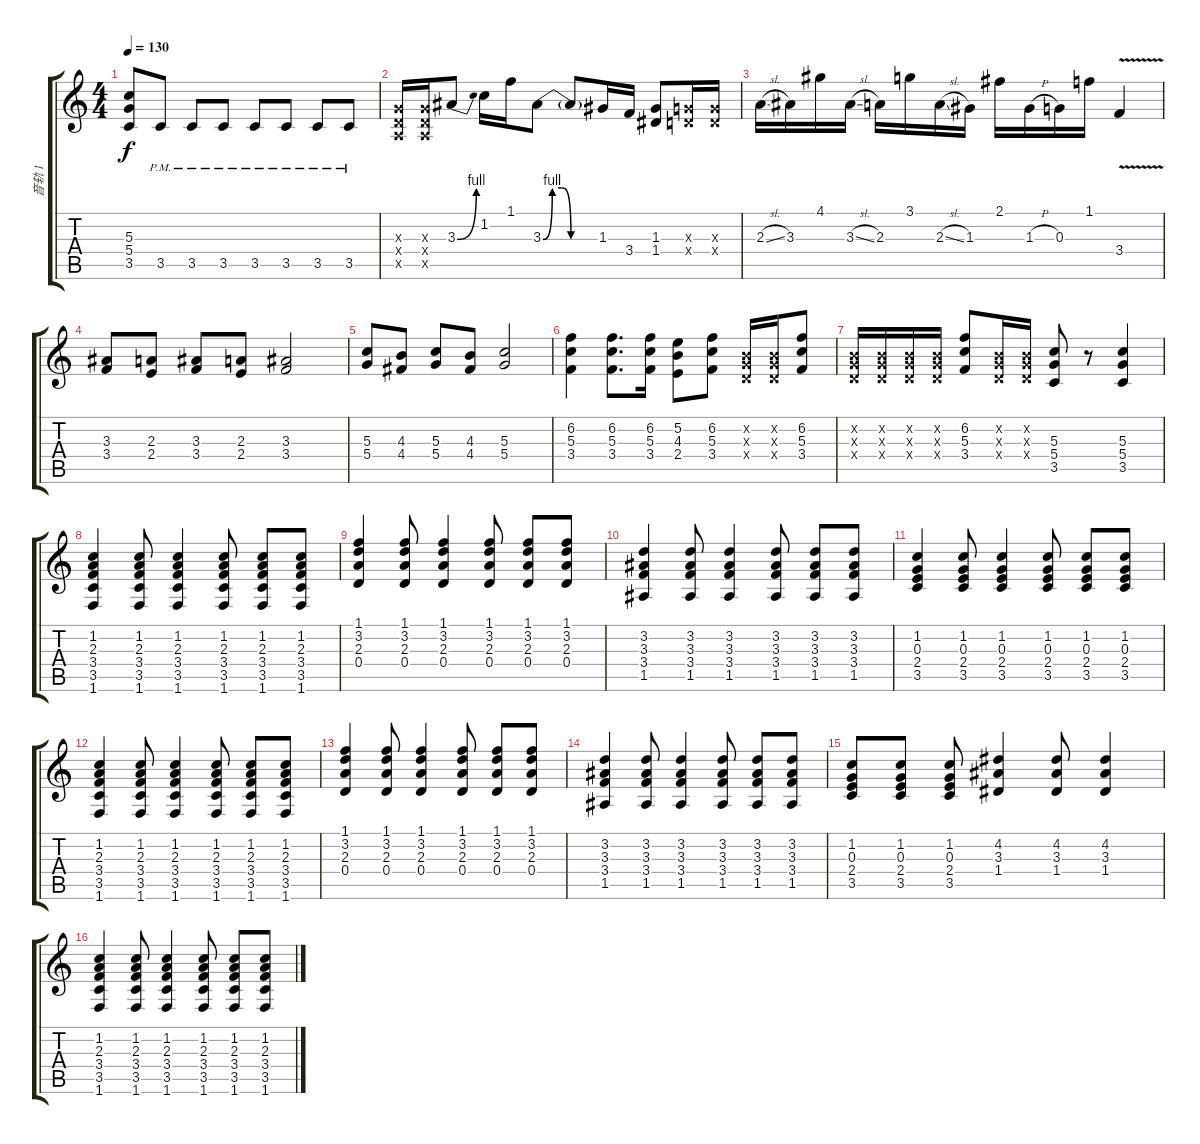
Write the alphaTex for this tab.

\track ("音轨 1" "音轨 1") {instrument distortionguitar}
\staff {score tabs}
\tuning (E4 B3 G3 D3 A2 E2) {hide}
\ts (4 4)
\tempo 130
\clef g2
\ks c
(5.3 5.4 3.5).8{dy f} 3.5{pm}.8 3.5{pm}.8 3.5{pm}.8 3.5{pm}.8 3.5{pm}.8 3.5{pm}.8 3.5{pm}.8 |
(0.3{x} 0.4{x} 0.5{x}).16 (0.3{x} 0.4{x} 0.5{x}).16 3.3{be (bend 0 0 60 4)}.8 1.2.16 1.1.16 3.3{be (custom 0 0 10 4 20 4 30 0 60 0)}.8 3.3{t}.8 1.3.16 3.4.16 (1.3 1.4).8 (0.3{x} 0.4{x}).16 (0.3{x} 0.4{x}).16 |
2.3{sl}.16 3.3.16 4.1.16 3.3{sl}.16 2.3.16 3.1.16 2.3{sl}.16 1.3.16 2.1.16 1.3{h}.16 0.3.16 1.1.16 3.4{v}.4 |
(3.3 3.4).8 (2.3 2.4).8 (3.3 3.4).8 (2.3 2.4).8 (3.3 3.4).2 |
(5.3 5.4).8 (4.3 4.4).8 (5.3 5.4).8 (4.3 4.4).8 (5.3 5.4).2 |
(6.2 5.3 3.4).4 (6.2 5.3 3.4).8{d} (6.2 5.3 3.4).16 (5.2 4.3 2.4).8 (6.2 5.3 3.4).8 (0.2{x} 0.3{x} 0.4{x}).16 (0.2{x} 0.3{x} 0.4{x}).16 (6.2 5.3 3.4).8 |
(0.2{x} 0.3{x} 0.4{x}).16 (0.2{x} 0.3{x} 0.4{x}).16 (0.2{x} 0.3{x} 0.4{x}).16 (0.2{x} 0.3{x} 0.4{x}).16 (6.2 5.3 3.4).8 (0.2{x} 0.3{x} 0.4{x}).16 (0.2{x} 0.3{x} 0.4{x}).16 (5.3 5.4 3.5).8 r.8 (5.3 5.4 3.5).4 |
(1.2 2.3 3.4 3.5 1.6).4 (1.2 2.3 3.4 3.5 1.6).8 (1.2 2.3 3.4 3.5 1.6).4 (1.2 2.3 3.4 3.5 1.6).8 (1.2 2.3 3.4 3.5 1.6).8 (1.2 2.3 3.4 3.5 1.6).8 |
(1.1 3.2 2.3 0.4).4 (1.1 3.2 2.3 0.4).8 (1.1 3.2 2.3 0.4).4 (1.1 3.2 2.3 0.4).8 (1.1 3.2 2.3 0.4).8 (1.1 3.2 2.3 0.4).8 |
(3.2 3.3 3.4 1.5).4 (3.2 3.3 3.4 1.5).8 (3.2 3.3 3.4 1.5).4 (3.2 3.3 3.4 1.5).8 (3.2 3.3 3.4 1.5).8 (3.2 3.3 3.4 1.5).8 |
(1.2 0.3 2.4 3.5).4 (1.2 0.3 2.4 3.5).8 (1.2 0.3 2.4 3.5).4 (1.2 0.3 2.4 3.5).8 (1.2 0.3 2.4 3.5).8 (1.2 0.3 2.4 3.5).8 |
(1.2 2.3 3.4 3.5 1.6).4 (1.2 2.3 3.4 3.5 1.6).8 (1.2 2.3 3.4 3.5 1.6).4 (1.2 2.3 3.4 3.5 1.6).8 (1.2 2.3 3.4 3.5 1.6).8 (1.2 2.3 3.4 3.5 1.6).8 |
(1.1 3.2 2.3 0.4).4 (1.1 3.2 2.3 0.4).8 (1.1 3.2 2.3 0.4).4 (1.1 3.2 2.3 0.4).8 (1.1 3.2 2.3 0.4).8 (1.1 3.2 2.3 0.4).8 |
(3.2 3.3 3.4 1.5).4 (3.2 3.3 3.4 1.5).8 (3.2 3.3 3.4 1.5).4 (3.2 3.3 3.4 1.5).8 (3.2 3.3 3.4 1.5).8 (3.2 3.3 3.4 1.5).8 |
(1.2 0.3 2.4 3.5).8 (1.2 0.3 2.4 3.5).8 (1.2 0.3 2.4 3.5).8 (4.2 3.3 1.4).4 (4.2 3.3 1.4).8 (4.2 3.3 1.4).4 |
(1.2 2.3 3.4 3.5 1.6).4 (1.2 2.3 3.4 3.5 1.6).8 (1.2 2.3 3.4 3.5 1.6).4 (1.2 2.3 3.4 3.5 1.6).8 (1.2 2.3 3.4 3.5 1.6).8 (1.2 2.3 3.4 3.5 1.6).8
